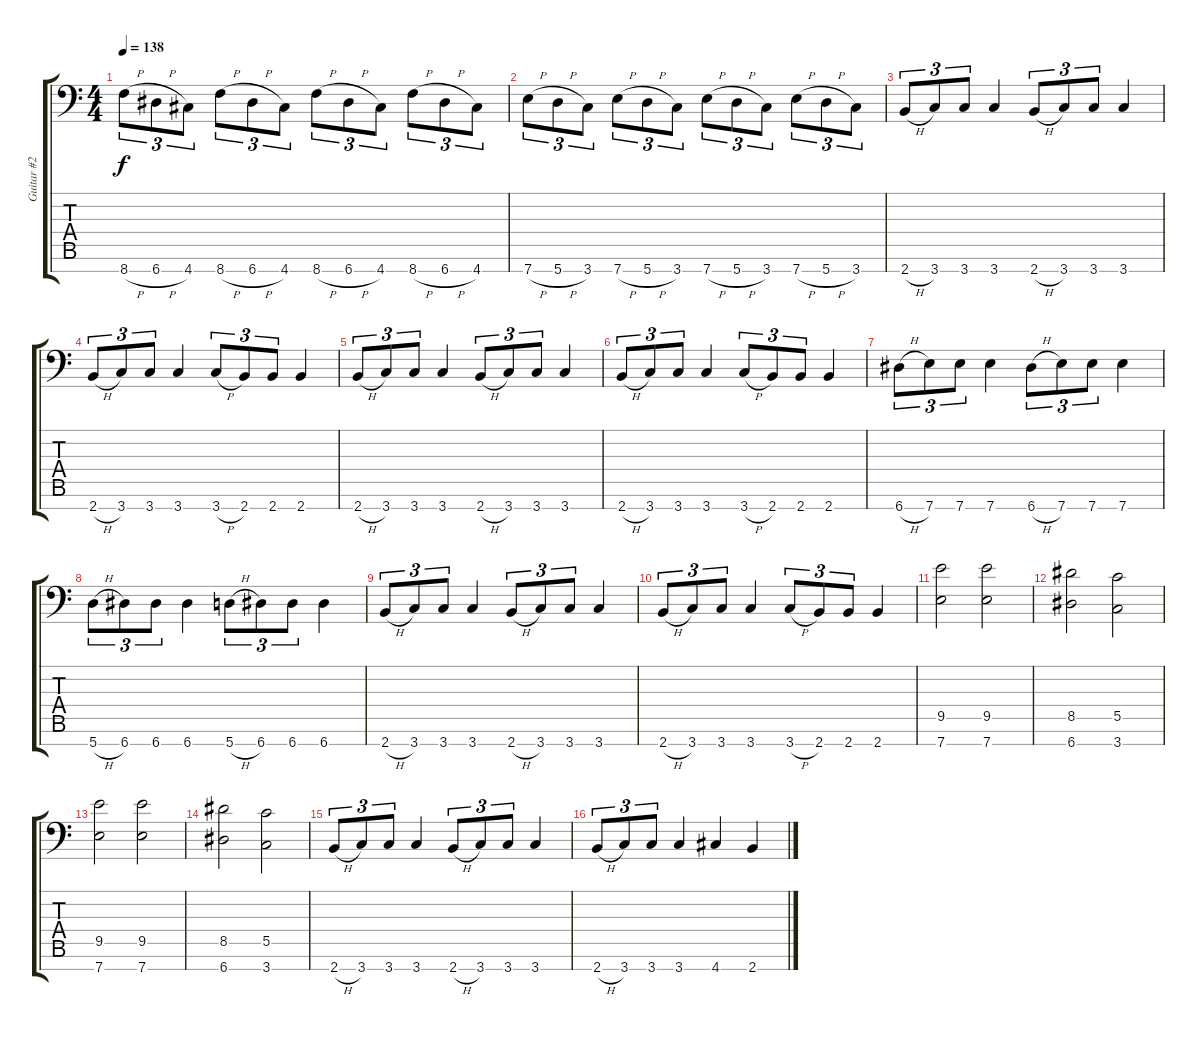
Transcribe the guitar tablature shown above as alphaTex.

\track ("Guitar #2" "Guitar #2") {instrument distortionguitar}
\staff {score tabs}
\tuning (D4 A3 F3 C3 G2 D2 A1) {hide}
\ts (4 4)
\tempo 138
\clef f4
\ks c
8.7{h}.8{tu (3 2) dy f} 6.7{h}.8{tu (3 2)} 4.7.8{tu (3 2)} 8.7{h}.8{tu (3 2)} 6.7{h}.8{tu (3 2)} 4.7.8{tu (3 2)} 8.7{h}.8{tu (3 2)} 6.7{h}.8{tu (3 2)} 4.7.8{tu (3 2)} 8.7{h}.8{tu (3 2)} 6.7{h}.8{tu (3 2)} 4.7.8{tu (3 2)} |
7.7{h}.8{tu (3 2)} 5.7{h}.8{tu (3 2)} 3.7.8{tu (3 2)} 7.7{h}.8{tu (3 2)} 5.7{h}.8{tu (3 2)} 3.7.8{tu (3 2)} 7.7{h}.8{tu (3 2)} 5.7{h}.8{tu (3 2)} 3.7.8{tu (3 2)} 7.7{h}.8{tu (3 2)} 5.7{h}.8{tu (3 2)} 3.7.8{tu (3 2)} |
2.7{h}.8{tu (3 2)} 3.7.8{tu (3 2)} 3.7.8{tu (3 2)} 3.7.4 2.7{h}.8{tu (3 2)} 3.7.8{tu (3 2)} 3.7.8{tu (3 2)} 3.7.4 |
2.7{h}.8{tu (3 2)} 3.7.8{tu (3 2)} 3.7.8{tu (3 2)} 3.7.4 3.7{h}.8{tu (3 2)} 2.7.8{tu (3 2)} 2.7.8{tu (3 2)} 2.7.4 |
2.7{h}.8{tu (3 2)} 3.7.8{tu (3 2)} 3.7.8{tu (3 2)} 3.7.4 2.7{h}.8{tu (3 2)} 3.7.8{tu (3 2)} 3.7.8{tu (3 2)} 3.7.4 |
2.7{h}.8{tu (3 2)} 3.7.8{tu (3 2)} 3.7.8{tu (3 2)} 3.7.4 3.7{h}.8{tu (3 2)} 2.7.8{tu (3 2)} 2.7.8{tu (3 2)} 2.7.4 |
6.7{h}.8{tu (3 2)} 7.7.8{tu (3 2)} 7.7.8{tu (3 2)} 7.7.4 6.7{h}.8{tu (3 2)} 7.7.8{tu (3 2)} 7.7.8{tu (3 2)} 7.7.4 |
5.7{h}.8{tu (3 2)} 6.7.8{tu (3 2)} 6.7.8{tu (3 2)} 6.7.4 5.7{h}.8{tu (3 2)} 6.7.8{tu (3 2)} 6.7.8{tu (3 2)} 6.7.4 |
2.7{h}.8{tu (3 2)} 3.7.8{tu (3 2)} 3.7.8{tu (3 2)} 3.7.4 2.7{h}.8{tu (3 2)} 3.7.8{tu (3 2)} 3.7.8{tu (3 2)} 3.7.4 |
2.7{h}.8{tu (3 2)} 3.7.8{tu (3 2)} 3.7.8{tu (3 2)} 3.7.4 3.7{h}.8{tu (3 2)} 2.7.8{tu (3 2)} 2.7.8{tu (3 2)} 2.7.4 |
(9.5 7.7).2 (9.5 7.7).2 |
(8.5 6.7).2 (5.5 3.7).2 |
(9.5 7.7).2 (9.5 7.7).2 |
(8.5 6.7).2 (5.5 3.7).2 |
2.7{h}.8{tu (3 2)} 3.7.8{tu (3 2)} 3.7.8{tu (3 2)} 3.7.4 2.7{h}.8{tu (3 2)} 3.7.8{tu (3 2)} 3.7.8{tu (3 2)} 3.7.4 |
2.7{h}.8{tu (3 2)} 3.7.8{tu (3 2)} 3.7.8{tu (3 2)} 3.7.4 4.7.4 2.7.4
